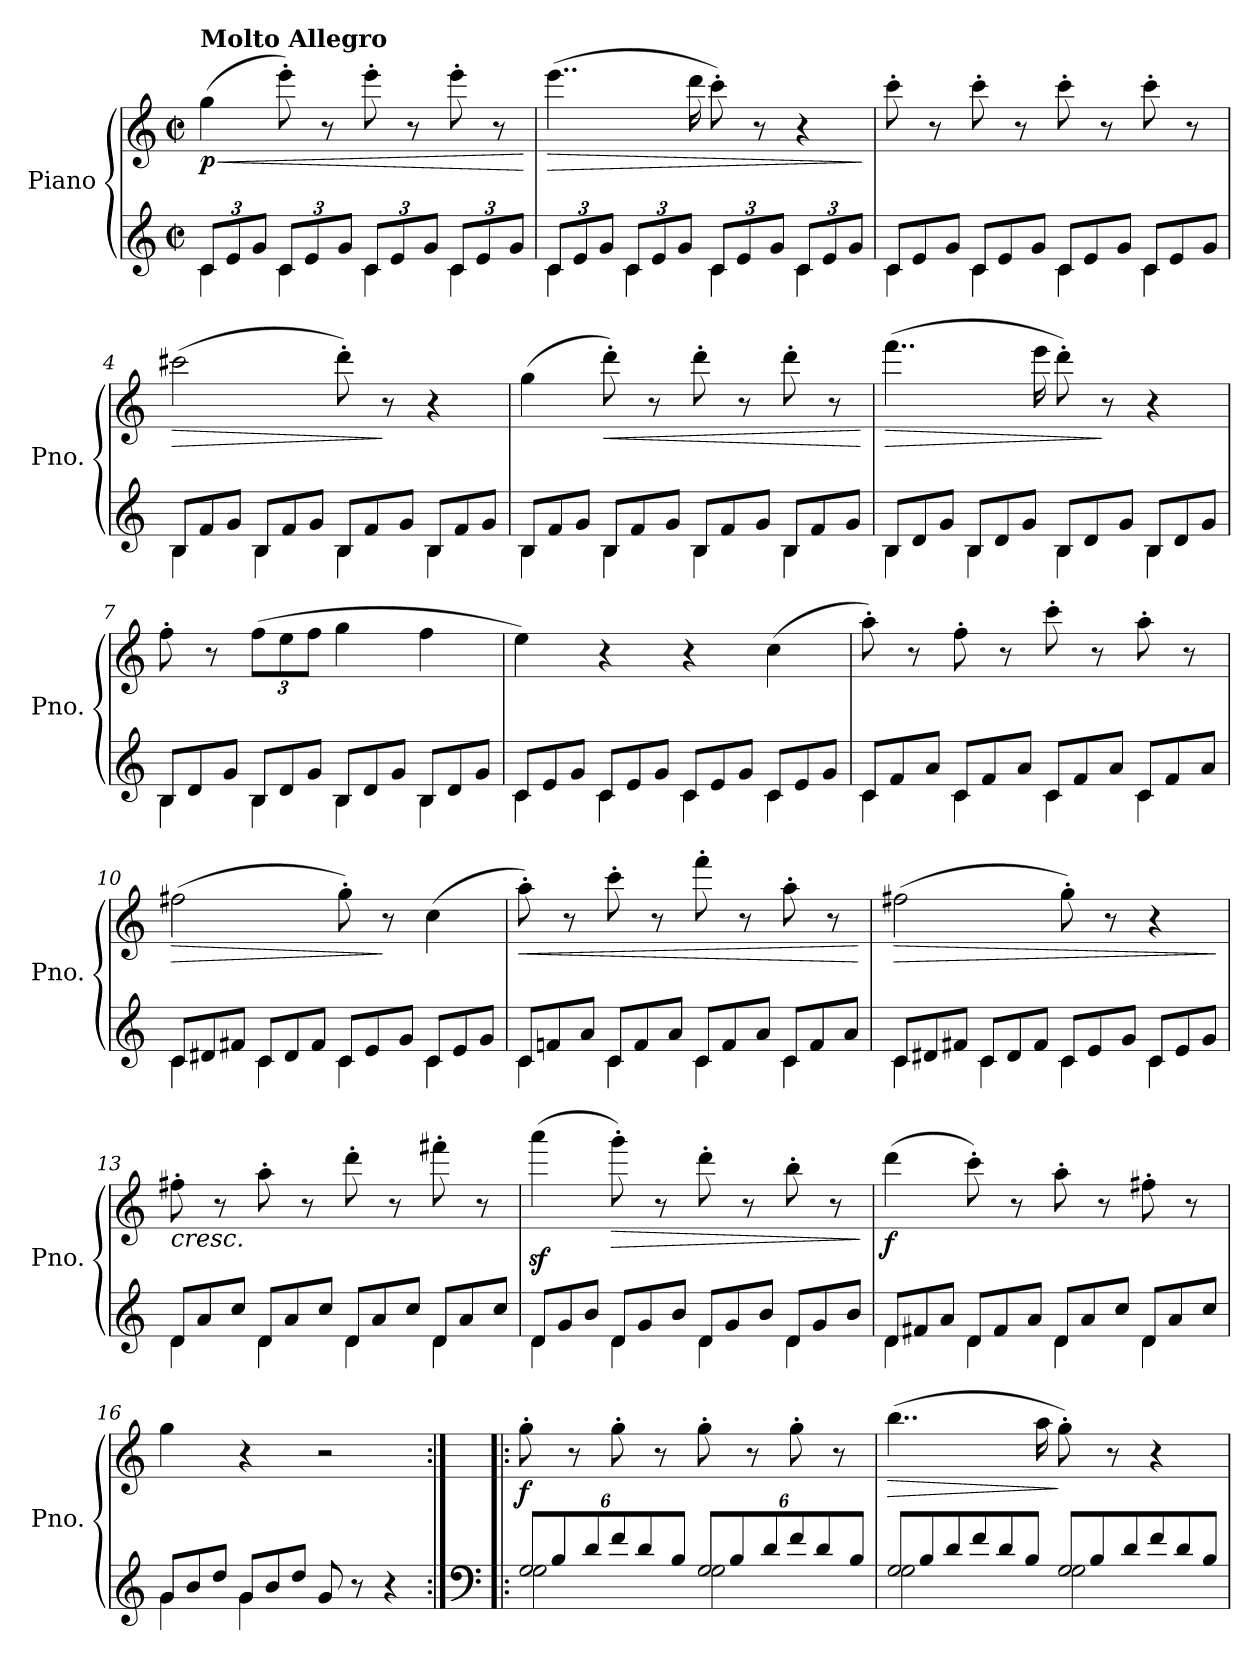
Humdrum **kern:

**kern	**kern	**dynam
*part1	*part1	*part1
*staff2	*staff1	*staff1/2
*I"Piano	*	*
*I'Pno.	*	*
*clefG2	*clefG2	*
*k[]	*k[]	*
*M2/2	*M2/2	*
*met(c|)	*met(c|)	*
*Xbrackettup	*	*
*MM216	*MM216	*
=1	=1	=1
*^	*	*
!	!	!LO:TX:a:B:t=Molto Allegro	!
!	!	!	!LO:HP:b
!	!	!	!LO:DY:n=1:b
12c</L	4c\	(>4gg\	< p
12e</	.	.	.
12g</J	.	.	.
12c/L	4c\	8eee'\)	.
12e/	.	.	.
.	.	8r	.
12g/J	.	.	.
12c/L	4c\	8eee'\	.
12e/	.	.	.
.	.	8r	.
12g/J	.	.	.
12c/L	4c\	8eee'\	.
12e/	.	.	.
.	.	8r	.
12g/J	.	.	.
*v	*v	*	*
.	.	[
=2	=2	=2
*^	*	*
!	!	!	!LO:HP:b
12c/L	4c\	(>4..eee\	>
12e/	.	.	.
12g/J	.	.	.
12c/L	4c\	.	.
12e/	.	.	.
12g/J	.	.	.
.	.	16ddd\	.
12c/L	4c\	8ccc'\)	.
12e/	.	.	.
.	.	8r	.
12g/J	.	.	.
12c/L	4c\	4r	.
12e/	.	.	.
12g/J	.	.	.
*v	*v	*	*
.	.	]
!!LO:LB:g=z
=3	=3	=3
*Xtuplet	*	*
*^	*	*
12c/L	4c\	8ccc'\	.
12e/	.	.	.
.	.	8r	.
12g/J	.	.	.
12c/L	4c\	8ccc'\	.
12e/	.	.	.
.	.	8r	.
12g/J	.	.	.
12c/L	4c\	8ccc'\	.
12e/	.	.	.
.	.	8r	.
12g/J	.	.	.
12c/L	4c\	8ccc'\	.
12e/	.	.	.
.	.	8r	.
12g/J	.	.	.
=4	=4	=4	=4
!	!	!	!LO:HP:b
12B/L	4B\	(>2ccc#X\	>
12f/	.	.	.
12g/J	.	.	.
12B/L	4B\	.	.
12f/	.	.	.
12g/J	.	.	.
12B/L	4B\	8ddd'\)	.
12f/	.	.	.
.	.	8r	]
12g/J	.	.	.
12B/L	4B\	4r	.
12f/	.	.	.
12g/J	.	.	.
=5	=5	=5	=5
12B/L	4B\	(>4gg\	.
12f/	.	.	.
12g/J	.	.	.
!	!	!	!LO:HP:b
12B/L	4B\	8ddd'\)	<
12f/	.	.	.
.	.	8r	.
12g/J	.	.	.
12B/L	4B\	8ddd'\	.
12f/	.	.	.
.	.	8r	.
12g/J	.	.	.
12B/L	4B\	8ddd'\	.
12f/	.	.	.
.	.	8r	.
12g/J	.	.	.
*v	*v	*	*
.	.	[
!!LO:LB:g=z
=6	=6	=6
*^	*	*
!	!	!	!LO:HP:b
12B/L	4B\	(>4..fff\	>
12d/	.	.	.
12g/J	.	.	.
12B/L	4B\	.	.
12d/	.	.	.
12g/J	.	.	.
.	.	16eee\	.
12B/L	4B\	8ddd'\)	.
12d/	.	.	.
.	.	8r	]
12g/J	.	.	.
12B/L	4B\	4r	.
12d/	.	.	.
12g/J	.	.	.
=7	=7	=7	=7
12B/L	4B\	8ff'\	.
12d/	.	.	.
.	.	8r	.
12g/J	.	.	.
*	*	*Xbrackettup	*
12B/L	4B\	(>12ff\L	.
12d/	.	12ee\	.
12g/J	.	12ff\J	.
12B/L	4B\	4gg\	.
12d/	.	.	.
12g/J	.	.	.
12B/L	4B\	4ff\	.
12d/	.	.	.
12g/J	.	.	.
=8	=8	=8	=8
12c/L	4c\	4ee\)	.
12e/	.	.	.
12g/J	.	.	.
12c/L	4c\	4r	.
12e/	.	.	.
12g/J	.	.	.
12c/L	4c\	4r	.
12e/	.	.	.
12g/J	.	.	.
12c/L	4c\	(>4cc\	.
12e/	.	.	.
12g/J	.	.	.
!!LO:LB:g=z
=9	=9	=9	=9
12c/L	4c\	8aa'\)	.
12f/	.	.	.
.	.	8r	.
12a/J	.	.	.
12c/L	4c\	8ff'\	.
12f/	.	.	.
.	.	8r	.
12a/J	.	.	.
12c/L	4c\	8ccc'\	.
12f/	.	.	.
.	.	8r	.
12a/J	.	.	.
12c/L	4c\	8aa'\	.
12f/	.	.	.
.	.	8r	.
12a/J	.	.	.
=10	=10	=10	=10
!	!	!	!LO:HP:b
12c/L	4c<\	(>2ff#X\	>
12d#X</	.	.	.
12f#X</J	.	.	.
12c/L	4c\	.	.
12d#/	.	.	.
12f#/J	.	.	.
12c/L	4c<\	8gg'\)	.
12e</	.	.	.
.	.	8r	]
12g</J	.	.	.
12c/L	4c\	(>4cc\	.
12e/	.	.	.
12g/J	.	.	.
!!LO:PB:g=z
=11	=11	=11	=11
!	!	!	!LO:HP:b
12c/L	4c\	8aa'\)	<
12fn/	.	.	.
.	.	8r	.
12a/J	.	.	.
12c/L	4c\	8ccc'\	.
12f/	.	.	.
.	.	8r	.
12a/J	.	.	.
12c/L	4c\	8fff'\	.
12f/	.	.	.
.	.	8r	.
12a/J	.	.	.
12c/L	4c\	8aa'\	.
12f/	.	.	.
.	.	8r	.
12a/J	.	.	.
*v	*v	*	*
.	.	[
=12	=12	=12
*^	*	*
!	!	!	!LO:HP:b
12c/L	4c<\	(>2ff#X\	>
12d#X</	.	.	.
12f#X</J	.	.	.
12c/L	4c\	.	.
12d#/	.	.	.
12f#/J	.	.	.
12c/L	4c<\	8gg'\)	.
12e</	.	.	.
.	.	8r	.
12g</J	.	.	.
12c/L	4c\	4r	.
12e/	.	.	.
12g/J	.	.	.
*v	*v	*	*
.	.	]
!!LO:LB:g=z
=13	=13	=13
*^	*	*
!	!	!LO:TX:b:i:t=cresc.	!
12d/L	4d\	8ff#X'\	.
12a/	.	.	.
.	.	8r	.
12cc/J	.	.	.
12d/L	4d\	8aa'\	.
12a/	.	.	.
.	.	8r	.
12cc/J	.	.	.
12d/L	4d\	8ddd'\	.
12a/	.	.	.
.	.	8r	.
12cc/J	.	.	.
12d/L	4d\	8fff#X'\	.
12a/	.	.	.
.	.	8r	.
12cc/J	.	.	.
=14	=14	=14	=14
12d/L	4d\	(>4aaaz<\	.
12g/	.	.	.
12b/J	.	.	.
!	!	!	!LO:HP:b
12d/L	4d\	8ggg'\)	>
12g/	.	.	.
.	.	8r	.
12b/J	.	.	.
12d/L	4d\	8ddd'\	.
12g/	.	.	.
.	.	8r	.
12b/J	.	.	.
12d/L	4d\	8bb'\	.
12g/	.	.	.
.	.	8r	.
12b/J	.	.	.
*v	*v	*	*
.	.	]
=15	=15	=15
*^	*	*
!	!	!	!LO:DY:b
12d/L	4d\	(>4ddd\	f
12f#X/	.	.	.
12a/J	.	.	.
12d/L	4d\	8ccc'\)	.
12f#/	.	.	.
.	.	8r	.
12a/J	.	.	.
12d/L	4d\	8aa'\	.
12a/	.	.	.
.	.	8r	.
12cc/J	.	.	.
12d/L	4d\	8ff#X'\	.
12a/	.	.	.
.	.	8r	.
12cc/J	.	.	.
!!LO:LB:g=z
=16	=16	=16	=16
12g/L	4g\	4gg\	.
12b/	.	.	.
12dd/J	.	.	.
12g/L	4g\	4r	.
12b/	.	.	.
12dd/J	.	.	.
8g/	2ryy	2r	.
8r	.	.	.
4r	.	.	.
=17:|!|:	=17:|!|:	=17:|!|:	=17:|!|:
*clefF4	*	*	*
*tuplet	*	*	*
!LO:N:head=open	!	!	!LO:DY:b
12G/L	2G\	8gg'\	f
12B/	.	.	.
.	.	8r	.
12d/	.	.	.
12f/	.	8gg'\	.
12d/	.	.	.
.	.	8r	.
12B/J	.	.	.
!LO:N:head=open	!	!	!
12G/L	2G\	8gg'\	.
12B/	.	.	.
.	.	8r	.
12d/	.	.	.
12f/	.	8gg'\	.
12d/	.	.	.
.	.	8r	.
12B/J	.	.	.
=18	=18	=18	=18
*Xtuplet	*	*	*
!LO:N:head=open	!	!	!LO:HP:b
12G/L	2G\	(>4..bb\	>
12B/	.	.	.
12d/	.	.	.
12f/	.	.	.
12d/	.	.	.
12B/J	.	.	.
.	.	16aa\	.
!LO:N:head=open	!	!	!
12G/L	2G\	8gg'\)	]
12B/	.	.	.
.	.	8r	.
12d/	.	.	.
12f/	.	4r	.
12d/	.	.	.
12B/J	.	.	.
*v	*v	*	*
=	=	=
*-	*-	*-
